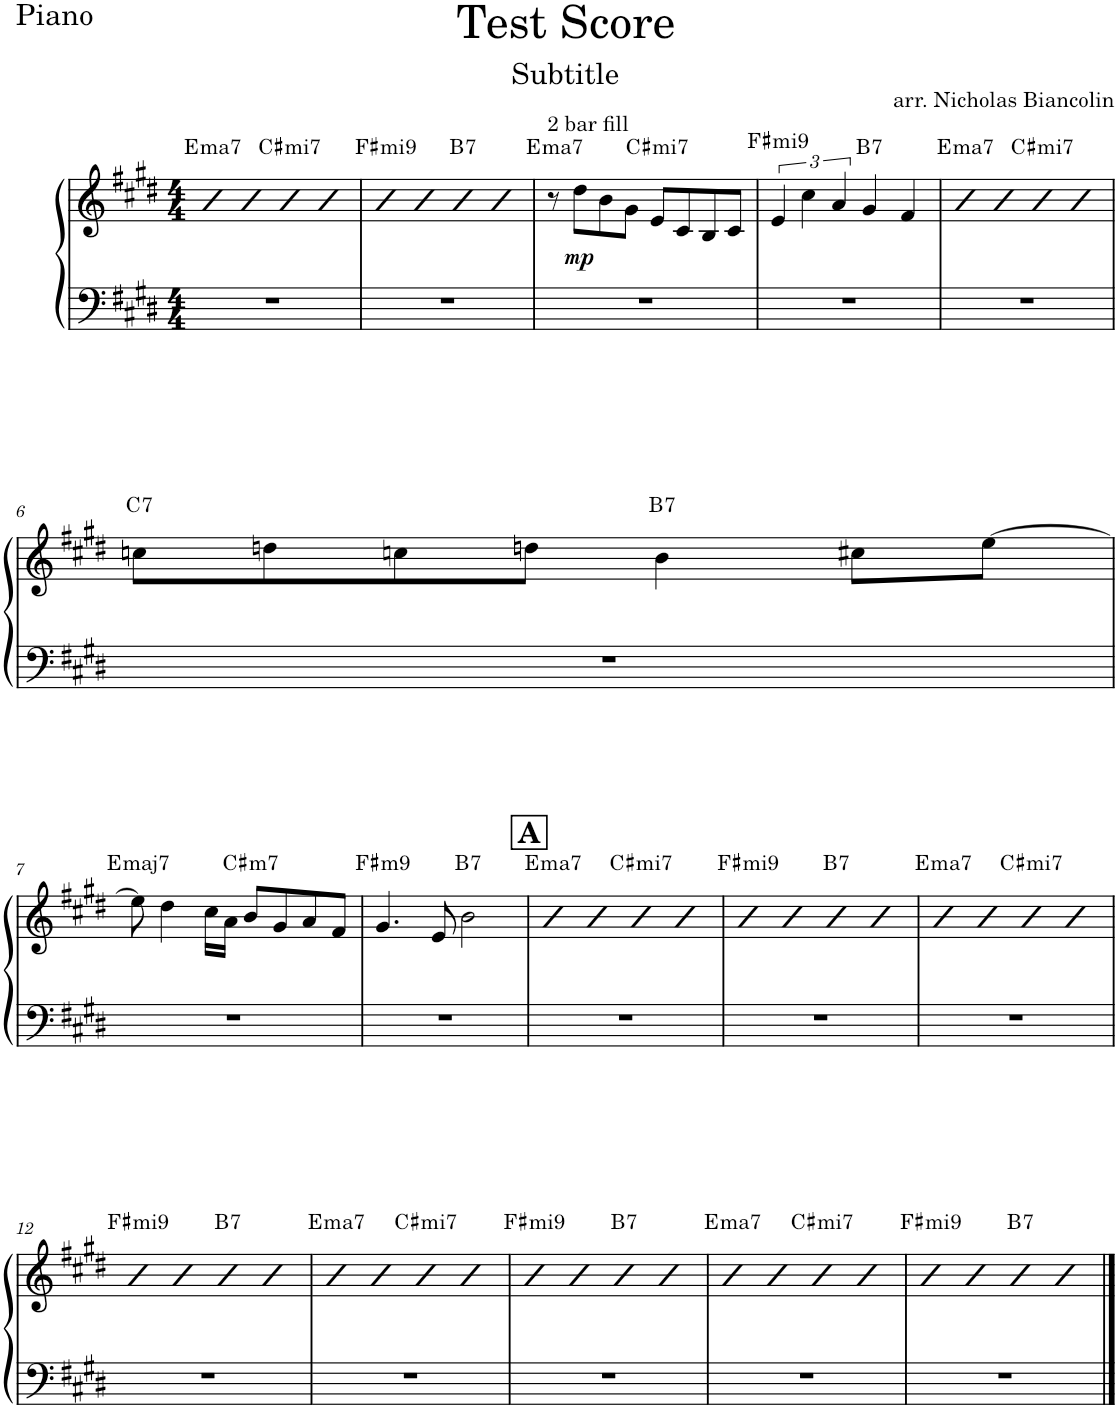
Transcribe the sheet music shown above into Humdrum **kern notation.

**kern	**kern	**dynam	**harte
*part1	*part1	*part1	*part1
*staff2	*staff1	*staff1/2	*
*I"Piano	*	*	*
*I'Pno.	*	*	*
*clefF4	*clefG2	*	*
*k[f#c#g#d#]	*k[f#c#g#d#]	*	*
*M4/4	*M4/4	*	*
=1	=1	=1	=1
!	!	!	!LO:H:kt=ma7
1r	4b	.	E:maj7
.	4b	.	.
!	!	!	!LO:H:kt=mi7
.	4b	.	C#:min7
.	4b	.	.
=2	=2	=2	=2
!	!	!	!LO:H:kt=mi9
1r	4b	.	F#:min9
.	4b	.	.
!	!	!	!LO:H:kt=7
.	4b	.	B:7
.	4b	.	.
=3	=3	=3	=3
!	!LO:TX:a:t=2 bar fill	!	!LO:H:kt=ma7
1r	8r	.	E:maj7
!	!	!LO:DY:b	!
.	8dd#\L	mp	.
.	8b\	.	.
.	8g#\J	.	.
!	!	!	!LO:H:kt=mi7
.	8e/L	.	C#:min7
.	8c#/	.	.
.	8B/	.	.
.	8c#/J	.	.
=4	=4	=4	=4
!	!	!	!LO:H:kt=mi9
1r	6e/	.	F#:min9
.	6cc#\	.	.
.	6a/	.	.
!	!	!	!LO:H:kt=7
.	4g#/	.	B:7
.	4f#/	.	.
=5	=5	=5	=5
!	!	!	!LO:H:kt=ma7
1r	4b	.	E:maj7
.	4b	.	.
!	!	!	!LO:H:kt=mi7
.	4b	.	C#:min7
.	4b	.	.
!!LO:LB:g=z
=6	=6	=6	=6
!	!	!	!LO:H:kt=7
1r	8ccn\L	.	C:7
.	8ddn\	.	.
.	8ccn\	.	.
.	8ddn\J	.	.
!	!	!	!LO:H:kt=7
.	4b\	.	B:7
.	8cc#X\L	.	.
.	[8ee\J	.	.
!!LO:LB:g=z
=7	=7	=7	=7
!	!	!	!LO:H:kt=maj7
1r	8ee\]	.	E:maj7
.	4dd#\	.	.
.	16cc#\LL	.	.
.	16a\JJ	.	.
!	!	!	!LO:H:kt=m7
.	8b/L	.	C#:min7
.	8g#/	.	.
.	8a/	.	.
.	8f#/J	.	.
=8	=8	=8	=8
!	!	!	!LO:H:kt=m9
1r	4.g#/	.	F#:min9
.	8e/	.	.
!	!	!	!LO:H:kt=7
.	2b\	.	B:7
!!LO:REH:place=s1:a:B:cj:fs=14:t=A
=9	=9	=9	=9
!	!	!	!LO:H:kt=ma7
1r	4b	.	E:maj7
.	4b	.	.
!	!	!	!LO:H:kt=mi7
.	4b	.	C#:min7
.	4b	.	.
=10	=10	=10	=10
!	!	!	!LO:H:kt=mi9
1r	4b	.	F#:min9
.	4b	.	.
!	!	!	!LO:H:kt=7
.	4b	.	B:7
.	4b	.	.
=11	=11	=11	=11
!	!	!	!LO:H:kt=ma7
1r	4b	.	E:maj7
.	4b	.	.
!	!	!	!LO:H:kt=mi7
.	4b	.	C#:min7
.	4b	.	.
!!LO:LB:g=z
=12	=12	=12	=12
!	!	!	!LO:H:kt=mi9
1r	4b	.	F#:min9
.	4b	.	.
!	!	!	!LO:H:kt=7
.	4b	.	B:7
.	4b	.	.
=13	=13	=13	=13
!	!	!	!LO:H:kt=ma7
1r	4b	.	E:maj7
.	4b	.	.
!	!	!	!LO:H:kt=mi7
.	4b	.	C#:min7
.	4b	.	.
=14	=14	=14	=14
!	!	!	!LO:H:kt=mi9
1r	4b	.	F#:min9
.	4b	.	.
!	!	!	!LO:H:kt=7
.	4b	.	B:7
.	4b	.	.
=15	=15	=15	=15
!	!	!	!LO:H:kt=ma7
1r	4b	.	E:maj7
.	4b	.	.
!	!	!	!LO:H:kt=mi7
.	4b	.	C#:min7
.	4b	.	.
=16	=16	=16	=16
!	!	!	!LO:H:kt=mi9
1r	4b	.	F#:min9
.	4b	.	.
!	!	!	!LO:H:kt=7
.	4b	.	B:7
.	4b	.	.
==	==	==	==
*-	*-	*-	*-
